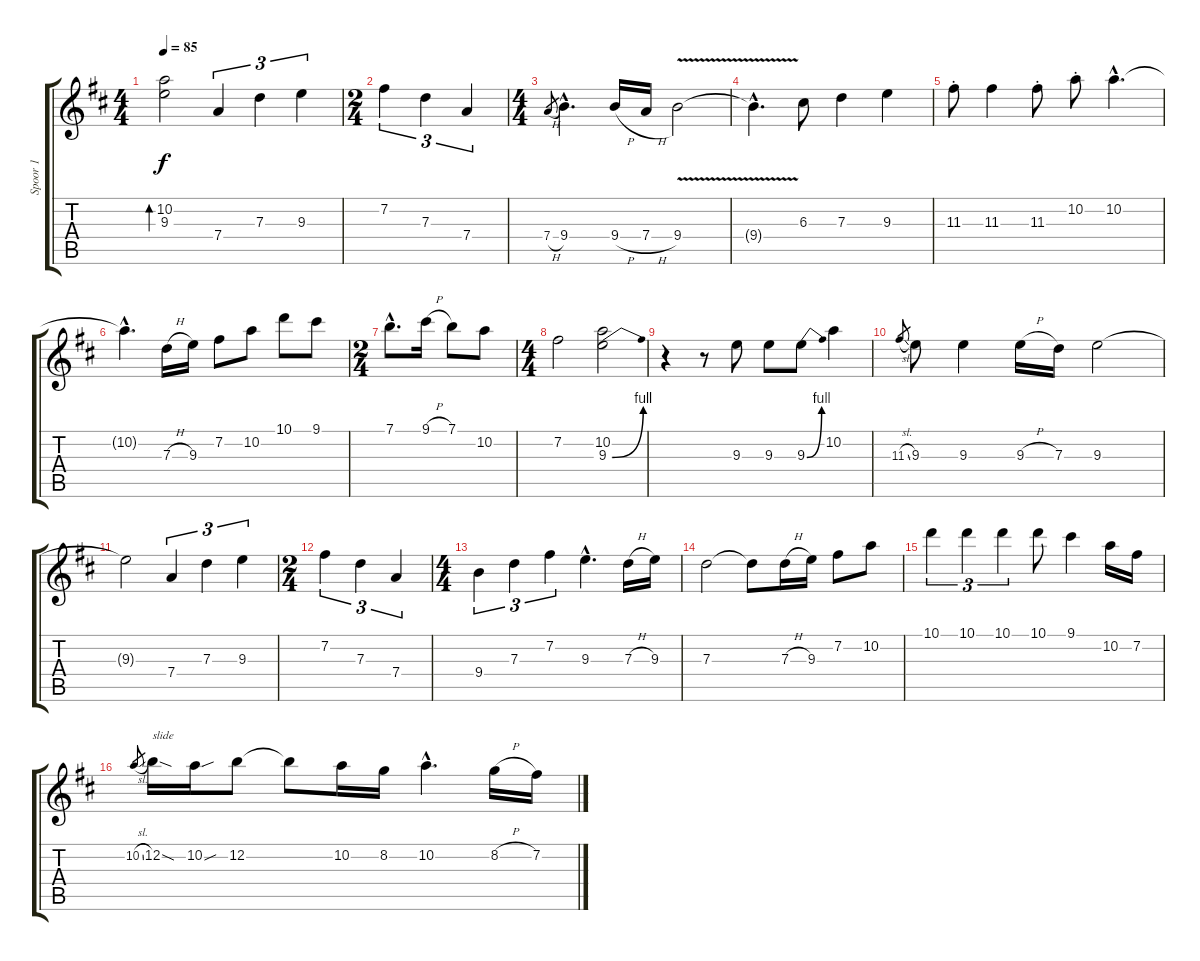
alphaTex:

\track ("Spoor 1" "Spoor 1") {instrument electricguitarjazz}
\staff {score tabs}
\tuning (E4 B3 G3 D3 A2 E2) {hide}
\ts (4 4)
\tempo 85
\clef g2
\ks d
(10.2 9.3).2{bd 60 dy f} 7.4.4{tu (3 2)} 7.3.4{tu (3 2)} 9.3.4{tu (3 2)} |
\ts (2 4)
7.2.4{tu (3 2)} 7.3.4{tu (3 2)} 7.4.4{tu (3 2)} |
\ts (4 4)
7.4{h}.8{gr} 9.4{hac}.4{d} 9.4{h}.16 7.4{h}.16 9.4{v}.2 |
9.4{hac t}.4{d} 6.3.8 7.3.4 9.3.4 |
11.3{st}.8 11.3.4 11.3{st}.8 10.2{st}.8 10.2{hac}.4{d} |
10.2{hac t}.4{d} 7.3{h}.16 9.3.16 7.2.8 10.2.8 10.1.8 9.1.8 |
\ts (2 4)
7.1{hac}.8{d} 9.1{h}.16 7.1.8 10.2.8 |
\ts (4 4)
7.2.2 (10.2 9.3{be (bend 0 0 60 4)}).2 |
r.4 r.8 9.3.8 9.3.8 9.3{be (bend 0 0 60 4)}.8 10.2.4 |
11.3{sl}.8{gr} 9.3.8 9.3.4 9.3{h}.16 7.3.16 9.3.2 |
9.3{t}.2 7.4.4{tu (3 2)} 7.3.4{tu (3 2)} 9.3.4{tu (3 2)} |
\ts (2 4)
7.2.4{tu (3 2)} 7.3.4{tu (3 2)} 7.4.4{tu (3 2)} |
\ts (4 4)
9.4.4{tu (3 2)} 7.3.4{tu (3 2)} 7.2.4{tu (3 2)} 9.3{hac}.4{d} 7.3{h}.16 9.3.16 |
7.3.2 7.3{t}.8 7.3{h}.16 9.3.16 7.2.8 10.2.8 |
10.1.4{tu (3 2)} 10.1.4{tu (3 2)} 10.1.4{tu (3 2)} 10.1.8 9.1.4 10.2.16 7.2.16 |
10.2{sl}.8{gr} 12.2{sod}.16{txt "slide"} 10.2{sou}.16 12.2.8 12.2{t}.8 10.2.16 8.2.16 10.2{hac}.4{d} 8.2{h}.16 7.2.16
